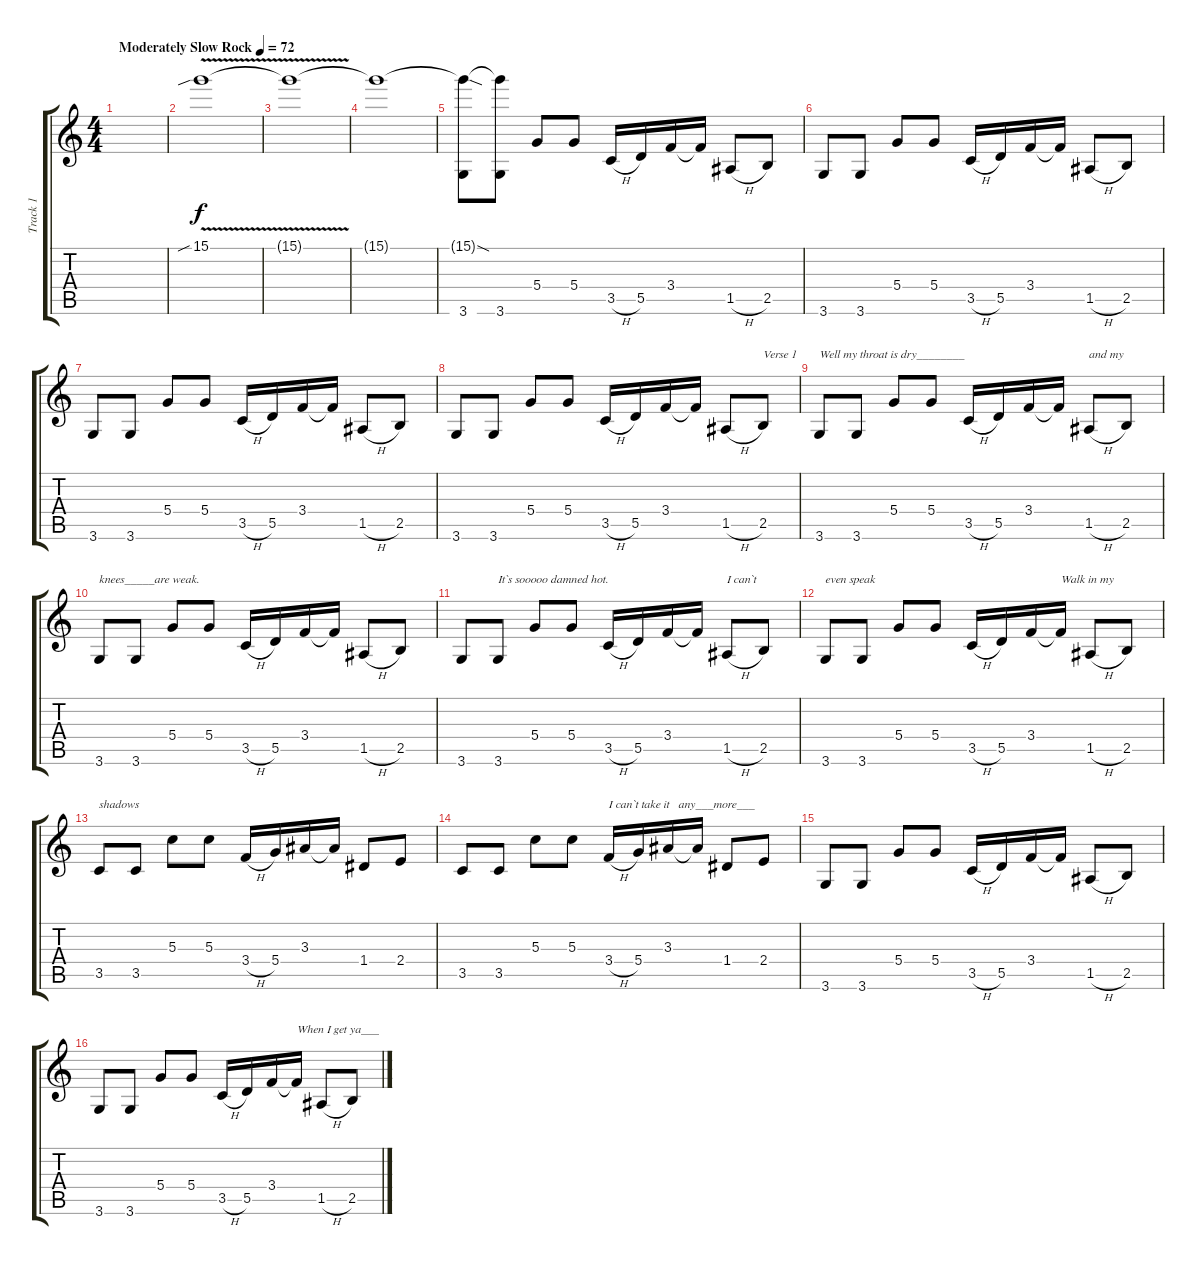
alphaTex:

\track ("Track 1" "Track 1") {instrument overdrivenguitar}
\staff {score tabs}
\tuning (E4 B3 G3 D3 A2 E2) {hide}
\ts (4 4)
\tempo (72 "Moderately Slow Rock")
\clef g2
\ks c
|
15.1{v sib}.1 |
15.1{t}.1 |
15.1{t}.1 |
(15.1{sod t} 3.6).8 (15.1{t} 3.6).8 5.4.8 5.4.8 3.5{h}.16 5.5.16 3.4.16 3.4{t}.16 1.5{h}.8 2.5.8 |
3.6.8 3.6.8 5.4.8 5.4.8 3.5{h}.16 5.5.16 3.4.16 3.4{t}.16 1.5{h}.8 2.5.8 |
3.6.8 3.6.8 5.4.8 5.4.8 3.5{h}.16 5.5.16 3.4.16 3.4{t}.16 1.5{h}.8 2.5.8 |
3.6.8 3.6.8 5.4.8 5.4.8 3.5{h}.16 5.5.16 3.4.16 3.4{t}.16 1.5{h}.8 2.5.8{txt "Verse 1"} |
3.6.8{txt "Well my throat is dry________"} 3.6.8 5.4.8 5.4.8 3.5{h}.16 5.5.16 3.4.16 3.4{t}.16 1.5{h}.8{txt "and my"} 2.5.8 |
3.6.8{txt "knees_____are weak."} 3.6.8 5.4.8 5.4.8 3.5{h}.16 5.5.16 3.4.16 3.4{t}.16 1.5{h}.8 2.5.8 |
3.6.8 3.6.8{txt "It`s sooooo damned hot."} 5.4.8 5.4.8 3.5{h}.16 5.5.16 3.4.16 3.4{t}.16 1.5{h}.8{txt "I can`t"} 2.5.8 |
3.6.8{txt "even speak"} 3.6.8 5.4.8 5.4.8 3.5{h}.16 5.5.16 3.4.16 3.4{t}.16{txt "Walk in my"} 1.5{h}.8 2.5.8 |
3.5.8{txt "shadows"} 3.5.8 5.3.8 5.3.8 3.4{h}.16 5.4.16 3.3.16 3.3{t}.16 1.4.8 2.4.8 |
3.5.8 3.5.8 5.3.8 5.3.8 3.4{h}.16{txt "I can`t take it   any___more___"} 5.4.16 3.3.16 3.3{t}.16 1.4.8 2.4.8 |
3.6.8 3.6.8 5.4.8 5.4.8 3.5{h}.16 5.5.16 3.4.16 3.4{t}.16 1.5{h}.8 2.5.8 |
3.6.8 3.6.8 5.4.8 5.4.8 3.5{h}.16 5.5.16 3.4.16 3.4{t}.16{txt "When I get ya___"} 1.5{h}.8 2.5.8
